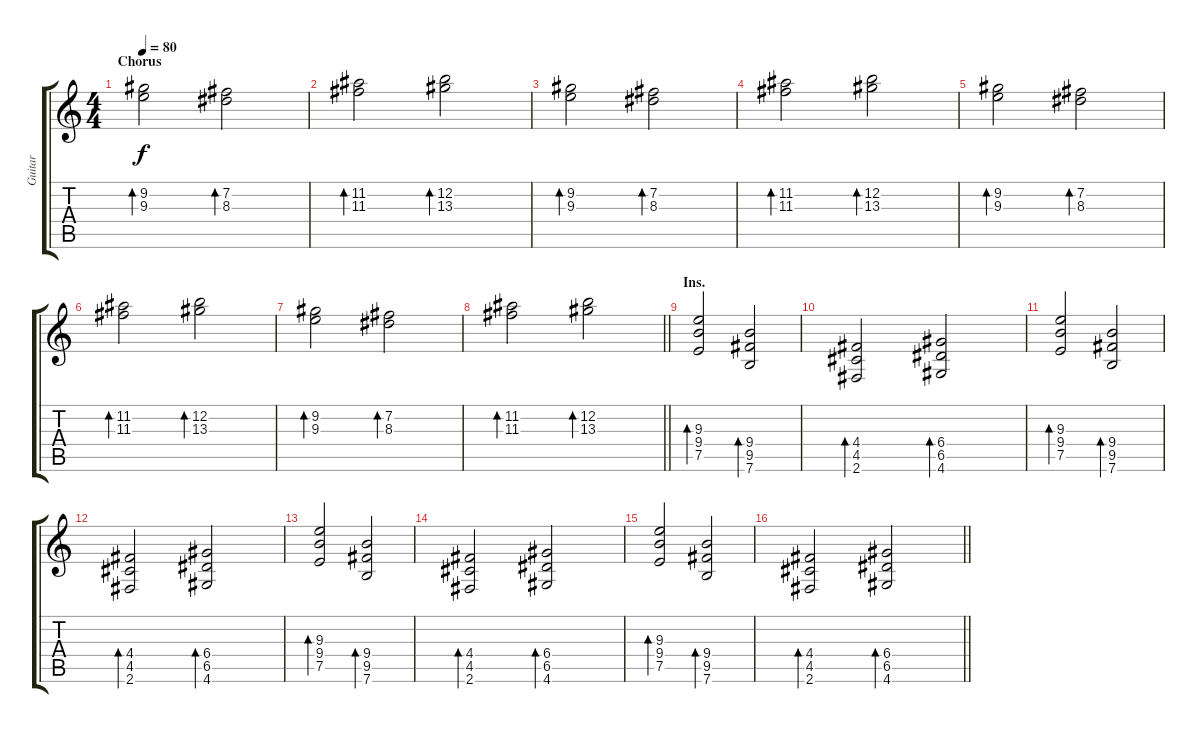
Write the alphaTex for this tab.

\track ("Guitar" "Guitar") {instrument electricguitarjazz}
\staff {score tabs}
\tuning (E4 B3 G3 D3 A2 E2) {hide}
\ts (4 4)
\section ("" "Chorus")
\tempo 80
\clef g2
\ks c
(9.2 9.3).2{bd 60 dy f} (7.2 8.3).2{bd 60} |
(11.2 11.3).2{bd 60} (12.2 13.3).2{bd 60} |
(9.2 9.3).2{bd 60} (7.2 8.3).2{bd 60} |
(11.2 11.3).2{bd 60} (12.2 13.3).2{bd 60} |
(9.2 9.3).2{bd 60} (7.2 8.3).2{bd 60} |
(11.2 11.3).2{bd 60} (12.2 13.3).2{bd 60} |
(9.2 9.3).2{bd 60} (7.2 8.3).2{bd 60} |
\barLineRight lightlight
(11.2 11.3).2{bd 60} (12.2 13.3).2{bd 60} |
\section ("" "Ins.")
(9.3 9.4 7.5).2{bd 60} (9.4 9.5 7.6).2{bd 60} |
(4.4 4.5 2.6).2{bd 60} (6.4 6.5 4.6).2{bd 60} |
(9.3 9.4 7.5).2{bd 60} (9.4 9.5 7.6).2{bd 60} |
(4.4 4.5 2.6).2{bd 60} (6.4 6.5 4.6).2{bd 60} |
(9.3 9.4 7.5).2{bd 60} (9.4 9.5 7.6).2{bd 60} |
(4.4 4.5 2.6).2{bd 60} (6.4 6.5 4.6).2{bd 60} |
(9.3 9.4 7.5).2{bd 60} (9.4 9.5 7.6).2{bd 60} |
\barLineRight lightlight
(4.4 4.5 2.6).2{bd 60} (6.4 6.5 4.6).2{bd 60}
